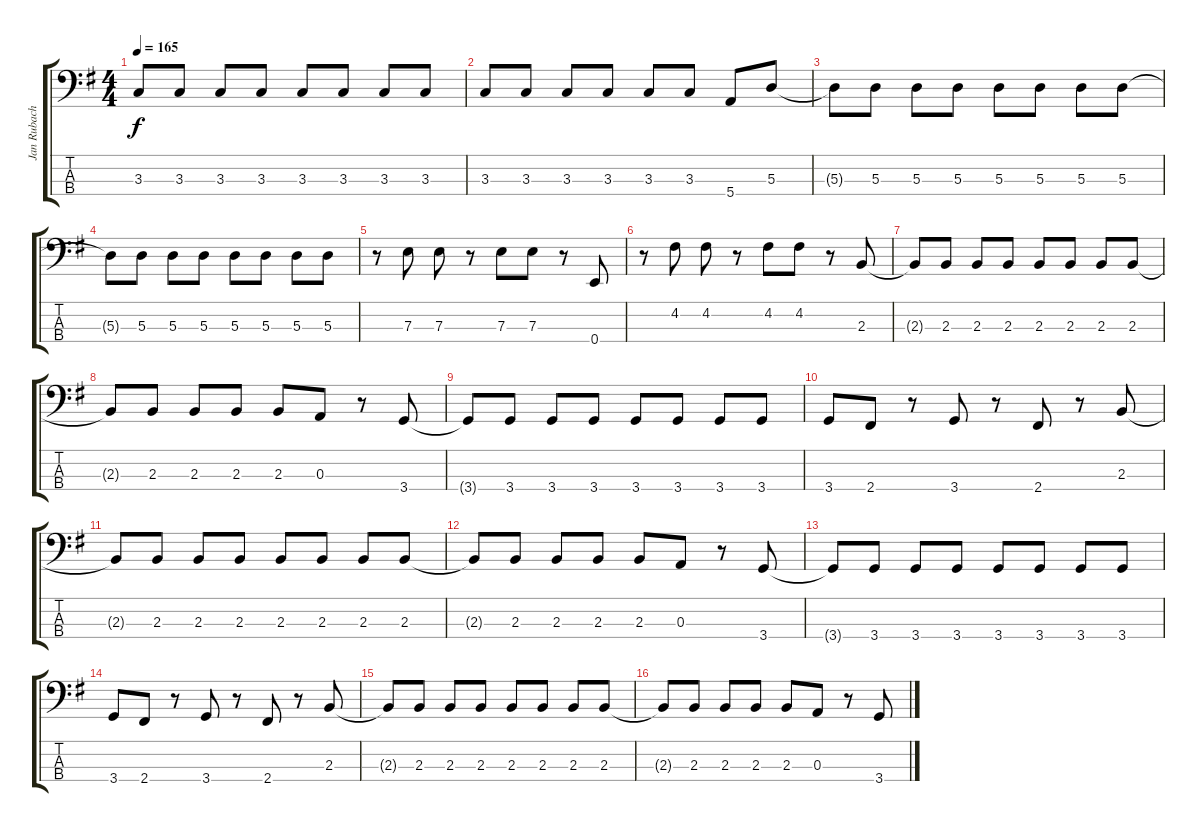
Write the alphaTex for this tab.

\track ("Jan Rubach" "Jan Rubach") {instrument electricbassfinger}
\staff {score tabs}
\tuning (G2 D2 A1 E1) {hide}
\ts (4 4)
\tempo 165
\clef f4
\ks g
3.3{t}.8{dy f} 3.3.8 3.3.8 3.3.8 3.3.8 3.3.8 3.3.8 3.3.8 |
3.3.8 3.3.8 3.3.8 3.3.8 3.3.8 3.3.8 5.4.8 5.3.8 |
5.3{t}.8 5.3.8 5.3.8 5.3.8 5.3.8 5.3.8 5.3.8 5.3.8 |
5.3{t}.8 5.3.8 5.3.8 5.3.8 5.3.8 5.3.8 5.3.8 5.3.8 |
r.8 7.3.8 7.3.8 r.8 7.3.8 7.3.8 r.8 0.4.8 |
r.8 4.2.8 4.2.8 r.8 4.2.8 4.2.8 r.8 2.3.8 |
2.3{t}.8 2.3.8 2.3.8 2.3.8 2.3.8 2.3.8 2.3.8 2.3.8 |
2.3{t}.8 2.3.8 2.3.8 2.3.8 2.3.8 0.3.8 r.8 3.4.8 |
3.4{t}.8 3.4.8 3.4.8 3.4.8 3.4.8 3.4.8 3.4.8 3.4.8 |
3.4.8 2.4.8 r.8 3.4.8 r.8 2.4.8 r.8 2.3.8 |
2.3{t}.8 2.3.8 2.3.8 2.3.8 2.3.8 2.3.8 2.3.8 2.3.8 |
2.3{t}.8 2.3.8 2.3.8 2.3.8 2.3.8 0.3.8 r.8 3.4.8 |
3.4{t}.8 3.4.8 3.4.8 3.4.8 3.4.8 3.4.8 3.4.8 3.4.8 |
3.4.8 2.4.8 r.8 3.4.8 r.8 2.4.8 r.8 2.3.8 |
2.3{t}.8 2.3.8 2.3.8 2.3.8 2.3.8 2.3.8 2.3.8 2.3.8 |
2.3{t}.8 2.3.8 2.3.8 2.3.8 2.3.8 0.3.8 r.8 3.4.8
